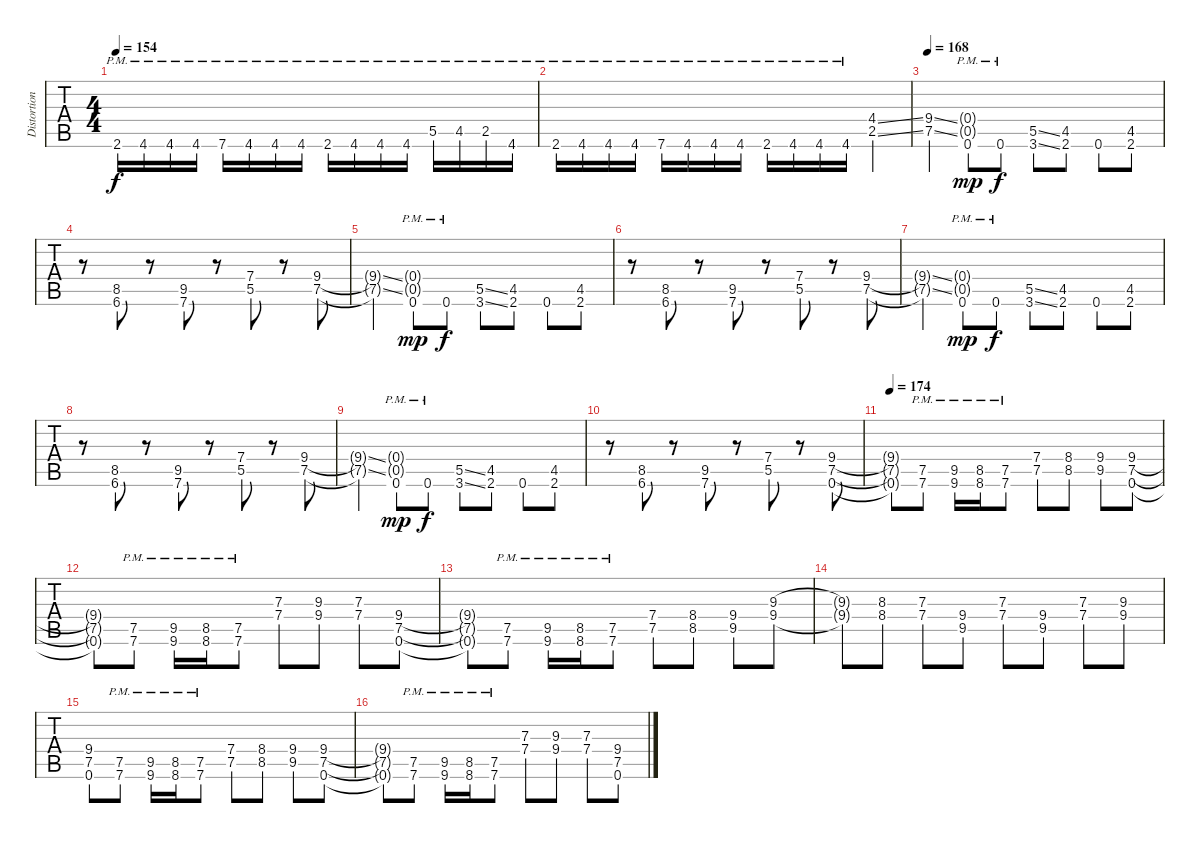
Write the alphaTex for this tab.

\track ("Distortion Guitar (Poland)" "Distortion") {instrument overdrivenguitar}
\staff {tabs}
\tuning (E4 B3 G3 D3 A2 E2) {hide}
\ts (4 4)
\tempo 154
\clef g2
\ks c
2.6{pm}.16{dy f} 4.6{pm}.16 4.6{pm}.16 4.6{pm}.16 7.6{pm}.16 4.6{pm}.16 4.6{pm}.16 4.6{pm}.16 2.6{pm}.16 4.6{pm}.16 4.6{pm}.16 4.6{pm}.16 5.5{pm}.16 4.5{pm}.16 2.5{pm}.16 4.6{pm}.16 |
2.6{pm}.16 4.6{pm}.16 4.6{pm}.16 4.6{pm}.16 7.6{pm}.16 4.6{pm}.16 4.6{pm}.16 4.6{pm}.16 2.6{pm}.16 4.6{pm}.16 4.6{pm}.16 4.6{pm}.16 (4.4{ss} 2.5{ss}).4 |
\tempo 168
(9.4{ss} 7.5{ss}).4 (0.4{g pm} 0.5{g pm} 0.6{pm}).8{dy mp} 0.6{pm}.8{dy f} (5.5{ss} 3.6{ss}).8 (4.5 2.6).8 0.6.8 (4.5 2.6).8 |
r.8 (8.5 6.6).8 r.8 (9.5 7.6).8 r.8 (7.4 5.5).8 r.8 (9.4 7.5).8 |
(9.4{ss t} 7.5{ss t}).4 (0.4{g pm} 0.5{g pm} 0.6{pm}).8{dy mp} 0.6{pm}.8{dy f} (5.5{ss} 3.6{ss}).8 (4.5 2.6).8 0.6.8 (4.5 2.6).8 |
r.8 (8.5 6.6).8 r.8 (9.5 7.6).8 r.8 (7.4 5.5).8 r.8 (9.4 7.5).8 |
(9.4{ss t} 7.5{ss t}).4 (0.4{g pm} 0.5{g pm} 0.6{pm}).8{dy mp} 0.6{pm}.8{dy f} (5.5{ss} 3.6{ss}).8 (4.5 2.6).8 0.6.8 (4.5 2.6).8 |
r.8 (8.5 6.6).8 r.8 (9.5 7.6).8 r.8 (7.4 5.5).8 r.8 (9.4 7.5).8 |
(9.4{ss t} 7.5{ss t}).4 (0.4{g pm} 0.5{g pm} 0.6{pm}).8{dy mp} 0.6{pm}.8{dy f} (5.5{ss} 3.6{ss}).8 (4.5 2.6).8 0.6.8 (4.5 2.6).8 |
r.8 (8.5 6.6).8 r.8 (9.5 7.6).8 r.8 (7.4 5.5).8 r.8 (9.4 7.5 0.6).8 |
\tempo 174
(9.4{t} 7.5{t} 0.6{t}).8 (7.5{pm} 7.6{pm}).8 (9.5{pm} 9.6{pm}).16 (8.5{pm} 8.6{pm}).16 (7.5{pm} 7.6{pm}).8 (7.4 7.5).8 (8.4 8.5).8 (9.4 9.5).8 (9.4 7.5 0.6).8 |
(9.4{t} 7.5{t} 0.6{t}).8 (7.5{pm} 7.6{pm}).8 (9.5{pm} 9.6{pm}).16 (8.5{pm} 8.6{pm}).16 (7.5{pm} 7.6{pm}).8 (7.3 7.4).8 (9.3 9.4).8 (7.3 7.4).8 (9.4 7.5 0.6).8 |
(9.4{t} 7.5{t} 0.6{t}).8 (7.5{pm} 7.6{pm}).8 (9.5{pm} 9.6{pm}).16 (8.5{pm} 8.6{pm}).16 (7.5{pm} 7.6{pm}).8 (7.4 7.5).8 (8.4 8.5).8 (9.4 9.5).8 (9.3 9.4).8 |
(9.3{t} 9.4{t}).8 (8.3 8.4).8 (7.3 7.4).8 (9.4 9.5).8 (7.3 7.4).8 (9.4 9.5).8 (7.3 7.4).8 (9.3 9.4).8 |
(9.4 7.5 0.6).8 (7.5{pm} 7.6{pm}).8 (9.5{pm} 9.6{pm}).16 (8.5{pm} 8.6{pm}).16 (7.5{pm} 7.6{pm}).8 (7.4 7.5).8 (8.4 8.5).8 (9.4 9.5).8 (9.4 7.5 0.6).8 |
(9.4{t} 7.5{t} 0.6{t}).8 (7.5{pm} 7.6{pm}).8 (9.5{pm} 9.6{pm}).16 (8.5{pm} 8.6{pm}).16 (7.5{pm} 7.6{pm}).8 (7.3 7.4).8 (9.3 9.4).8 (7.3 7.4).8 (9.4 7.5 0.6).8
